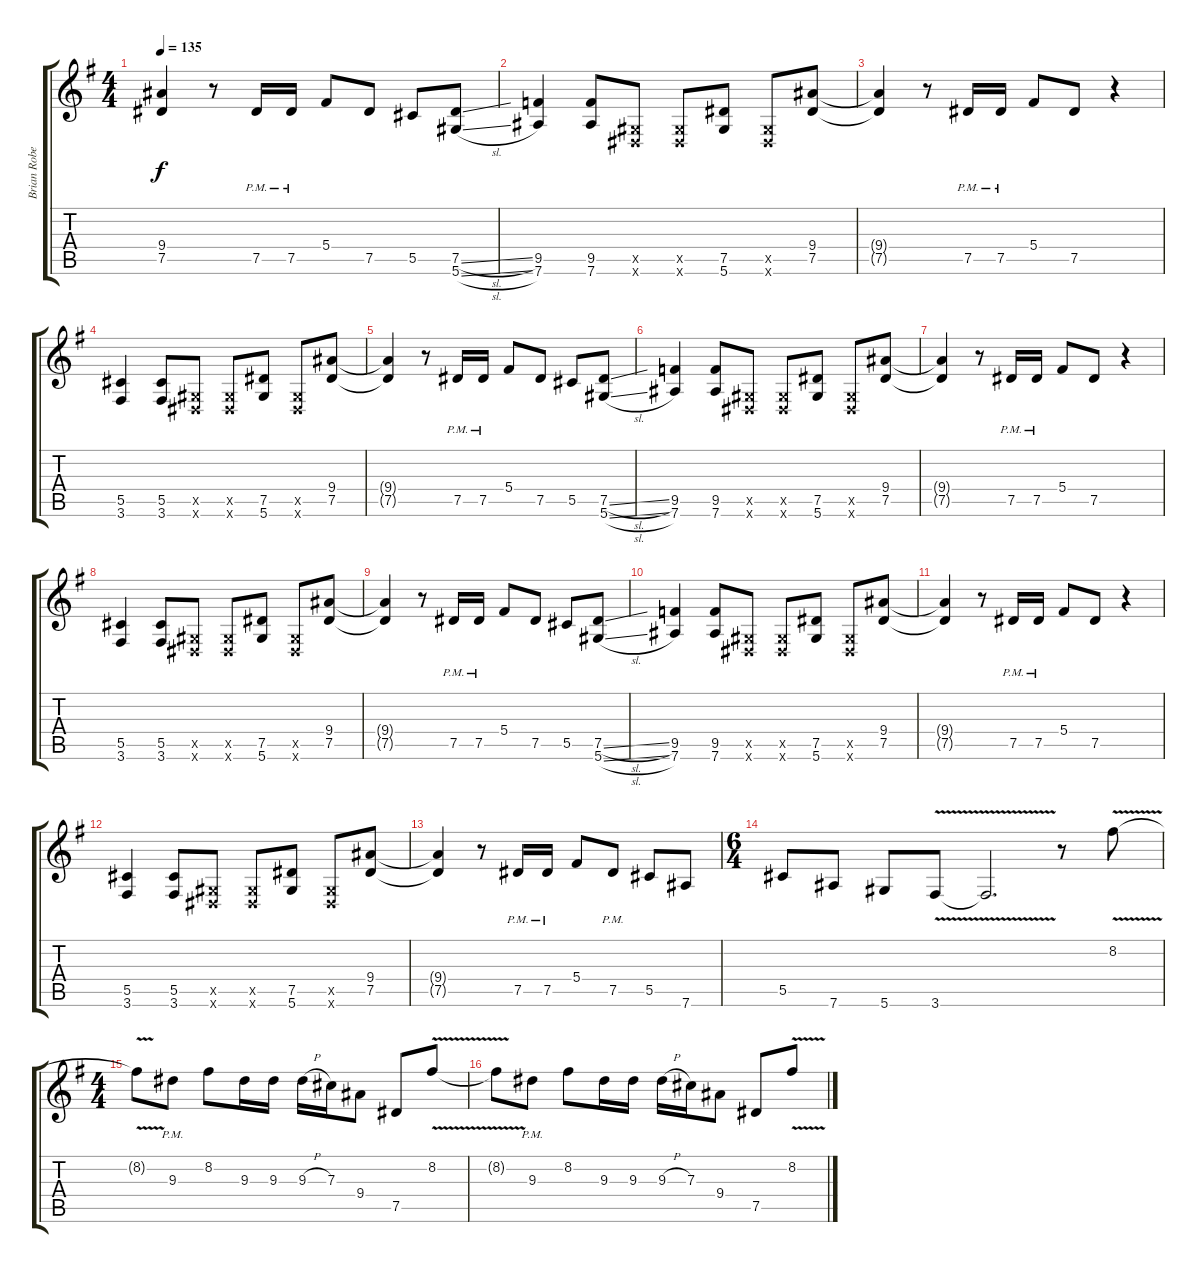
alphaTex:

\track ("Brian Robertson" "Brian Robe") {instrument overdrivenguitar}
\staff {score tabs}
\tuning (Eb4 Bb3 Gb3 Db3 Ab2 Eb2) {hide}
\ts (4 4)
\tempo 135
\clef g2
\ks eminor
(9.4{t} 7.5{t}).4{dy f} r.8 7.5{pm}.16 7.5{pm}.16 5.4.8 7.5.8 5.5.8 (7.5{sl} 5.6{sl}).8 |
(9.5 7.6).4 (9.5 7.6).8 (0.5{x} 0.6{x}).8 (0.5{x} 0.6{x}).8 (7.5 5.6).8 (0.5{x} 0.6{x}).8 (9.4 7.5).8 |
(9.4{t} 7.5{t}).4 r.8 7.5{pm}.16 7.5{pm}.16 5.4.8 7.5.8 r.4 |
(5.5 3.6).4 (5.5 3.6).8 (0.5{x} 0.6{x}).8 (0.5{x} 0.6{x}).8 (7.5 5.6).8 (0.5{x} 0.6{x}).8 (9.4 7.5).8 |
(9.4{t} 7.5{t}).4 r.8 7.5{pm}.16 7.5{pm}.16 5.4.8 7.5.8 5.5.8 (7.5{sl} 5.6{sl}).8 |
(9.5 7.6).4 (9.5 7.6).8 (0.5{x} 0.6{x}).8 (0.5{x} 0.6{x}).8 (7.5 5.6).8 (0.5{x} 0.6{x}).8 (9.4 7.5).8 |
(9.4{t} 7.5{t}).4 r.8 7.5{pm}.16 7.5{pm}.16 5.4.8 7.5.8 r.4 |
(5.5 3.6).4 (5.5 3.6).8 (0.5{x} 0.6{x}).8 (0.5{x} 0.6{x}).8 (7.5 5.6).8 (0.5{x} 0.6{x}).8 (9.4 7.5).8 |
(9.4{t} 7.5{t}).4 r.8 7.5{pm}.16 7.5{pm}.16 5.4.8 7.5.8 5.5.8 (7.5{sl} 5.6{sl}).8 |
(9.5 7.6).4 (9.5 7.6).8 (0.5{x} 0.6{x}).8 (0.5{x} 0.6{x}).8 (7.5 5.6).8 (0.5{x} 0.6{x}).8 (9.4 7.5).8 |
(9.4{t} 7.5{t}).4 r.8 7.5{pm}.16 7.5{pm}.16 5.4.8 7.5.8 r.4 |
(5.5 3.6).4 (5.5 3.6).8 (0.5{x} 0.6{x}).8 (0.5{x} 0.6{x}).8 (7.5 5.6).8 (0.5{x} 0.6{x}).8 (9.4 7.5).8 |
(9.4{t} 7.5{t}).4 r.8 7.5{pm}.16 7.5{pm}.16 5.4.8 7.5{pm}.8 5.5.8 7.6.8 |
\ts (6 4)
5.5.8 7.6.8 5.6.8 3.6{v}.8 3.6{t}.2{d} r.8 8.2{v}.8 |
\ts (4 4)
8.2{t}.8 9.3{pm}.8 8.2.8 9.3.16 9.3.16 9.3{h}.16 7.3.16 9.4.8 7.5.8 8.2{v}.8 |
8.2{t}.8 9.3{pm}.8 8.2.8 9.3.16 9.3.16 9.3{h}.16 7.3.16 9.4.8 7.5.8 8.2{v}.8
